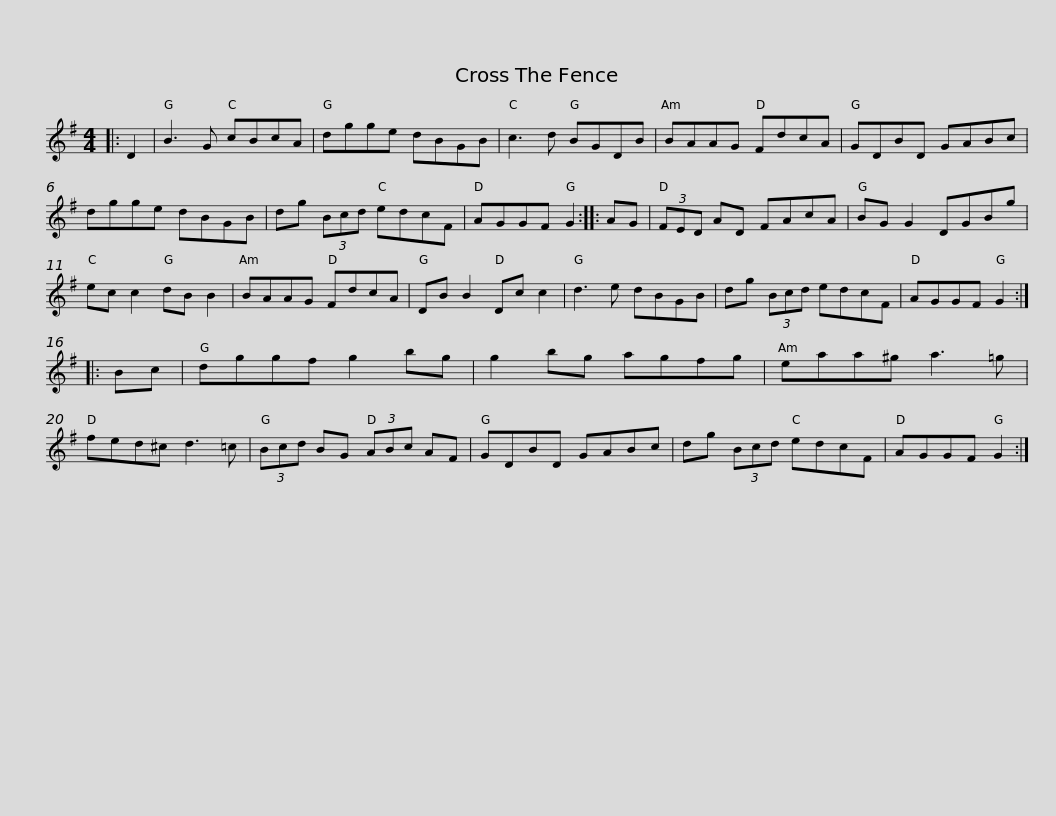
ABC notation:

X:1
L:1/8
M:4/4
I:linebreak $
K:G
V:1 treble
V:1
|: D2 | B3 G cBcA | dgge dBGB | c3 d BGDB | BAAG FdcA | %5
 GDBD GABc |$ dgge dBGB | dg (3Bcd edcF | AGGF G2 :: AG | %10
 (3FED AD FAcA | BG G2 DGBg |$ ec c2 dB B2 | BAAG FdcA | DB B2 Dc c2 | %15
 d3 e dBGB | dg (3Bcd edcF | AGGF G2 :: Bc |$ dggf g2 bg | %20
 g2 bg agfg | eaa^g a3 =g | fed^c d3 =c | (3Bcd BG (3ABc AF |$ GDBD GABc | %25
 dg (3Bcd edcF | AGGF G2 :| %27
